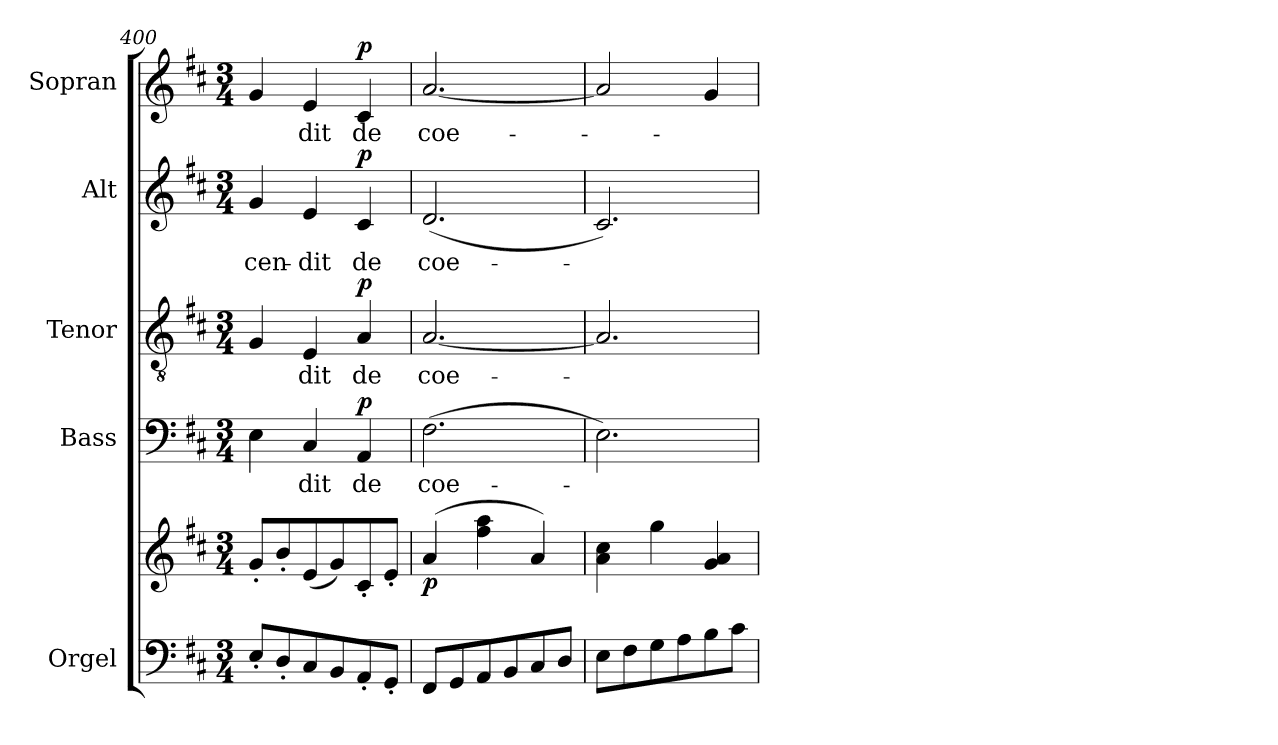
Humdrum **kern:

**kern	**kern	**dynam	**kern	**text	**dynam	**kern	**text	**dynam	**kern	**text	**dynam	**kern	**text	**dynam
*part5	*part5	*part5	*part4	*part4	*part4	*part3	*part3	*part3	*part2	*part2	*part2	*part1	*part1	*part1
*staff6	*staff5	*staff5/6	*staff4	*staff4	*staff4	*staff3	*staff3	*staff3	*staff2	*staff2	*staff2	*staff1	*staff1	*staff1
*I"Orgel	*	*	*I"Bass	*	*	*I"Tenor	*	*	*I"Alt	*	*	*I"Sopran	*	*
*I'Org.	*	*	*I'B.	*	*	*I'T.	*	*	*I'A.	*	*	*I'S.	*	*
*clefF4	*clefG2	*	*clefF4	*	*	*clefGv2	*	*	*clefG2	*	*	*clefG2	*	*
*k[f#c#]	*k[f#c#]	*	*k[f#c#]	*	*	*k[f#c#]	*	*	*k[f#c#]	*	*	*k[f#c#]	*	*
*D:	*D:	*	*D:	*	*	*D:	*	*	*D:	*	*	*D:	*	*
*M3/4	*M3/4	*	*M3/4	*	*	*M3/4	*	*	*M3/4	*	*	*M3/4	*	*
=400	=400	=400	=400	=400	=400	=400	=400	=400	=400	=400	=400	=400	=400	=400
!	!	!	!	!	!	!	!	!	!	!LO:LY:b	!	!	!	!
8E'</L	8g'</L	.	4E\	.	.	4G/	.	.	4g/	-cen-	.	4g/	.	.
8D'</	8b'</	.	.	.	.	.	.	.	.	.	.	.	.	.
!	!	!	!	!LO:LY:b	!	!	!LO:LY:b	!	!	!LO:LY:b	!	!	!LO:LY:b	!
8C#/	(<8e/	.	4C#/	-dit	.	4E/	-dit	.	4e/	-dit	.	4e/	-dit	.
8BB/	8g/)	.	.	.	.	.	.	.	.	.	.	.	.	.
!	!	!	!	!LO:LY:b	!LO:DY:a	!	!LO:LY:b	!LO:DY:a	!	!LO:LY:b	!LO:DY:a	!	!LO:LY:b	!LO:DY:a
8AA'</	8c#'</	.	4AA/	de	p	4A/	de	p	4c#/	de	p	4c#/	de	p
8GG'</J	8e'</J	.	.	.	.	.	.	.	.	.	.	.	.	.
=401	=401	=401	=401	=401	=401	=401	=401	=401	=401	=401	=401	=401	=401	=401
!	!	!LO:DY:b	!	!LO:LY:b	!	!	!LO:LY:b	!	!	!LO:LY:b	!	!	!LO:LY:b	!
8FF#/L	(4a/	p	(>2.F#\	coe-	.	[2.A/	coe-	.	(<2.d/	coe-	.	[2.a/	coe-	.
8GG/	.	.	.	.	.	.	.	.	.	.	.	.	.	.
8AA/	4ff#\ 4aa\	.	.	.	.	.	.	.	.	.	.	.	.	.
8BB/	.	.	.	.	.	.	.	.	.	.	.	.	.	.
8C#/	4a/)	.	.	.	.	.	.	.	.	.	.	.	.	.
8D/J	.	.	.	.	.	.	.	.	.	.	.	.	.	.
=402	=402	=402	=402	=402	=402	=402	=402	=402	=402	=402	=402	=402	=402	=402
8E\L	4a\ 4cc#\	.	2.E\)	.	.	2.A/]	.	.	2.c#/)	.	.	2a/]	.	.
8F#\	.	.	.	.	.	.	.	.	.	.	.	.	.	.
8G\	4gg\	.	.	.	.	.	.	.	.	.	.	.	.	.
8A\	.	.	.	.	.	.	.	.	.	.	.	.	.	.
8B\	4g/ 4a/	.	.	.	.	.	.	.	.	.	.	4g/	.	.
8c#\J	.	.	.	.	.	.	.	.	.	.	.	.	.	.
=	=	=	=	=	=	=	=	=	=	=	=	=	=	=
*-	*-	*-	*-	*-	*-	*-	*-	*-	*-	*-	*-	*-	*-	*-
